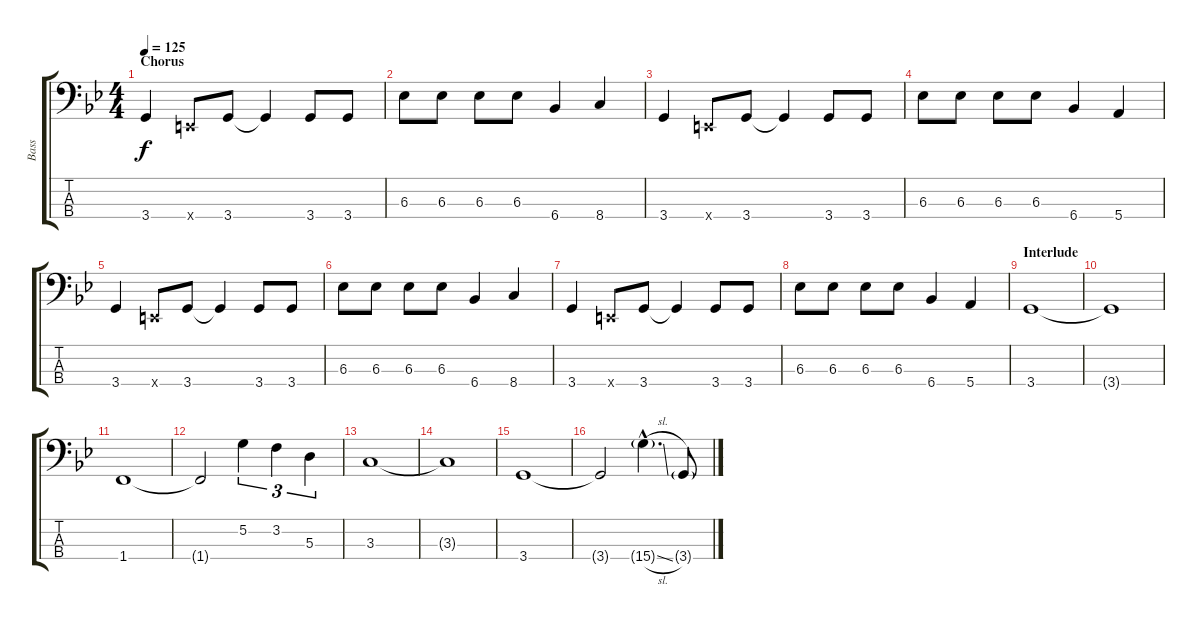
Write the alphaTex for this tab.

\track ("Bass" "Bass") {instrument electricbassfinger}
\staff {score tabs}
\tuning (G2 D2 A1 E1) {hide}
\ts (4 4)
\section ("" "Chorus")
\tempo 125
\clef f4
\ks gminor
3.4.4{dy f} 0.4{x}.8 3.4.8 3.4{t}.4 3.4.8 3.4.8 |
6.3.8 6.3.8 6.3.8 6.3.8 6.4.4 8.4.4 |
3.4.4 0.4{x}.8 3.4.8 3.4{t}.4 3.4.8 3.4.8 |
6.3.8 6.3.8 6.3.8 6.3.8 6.4.4 5.4.4 |
3.4.4 0.4{x}.8 3.4.8 3.4{t}.4 3.4.8 3.4.8 |
6.3.8 6.3.8 6.3.8 6.3.8 6.4.4 8.4.4 |
3.4.4 0.4{x}.8 3.4.8 3.4{t}.4 3.4.8 3.4.8 |
6.3.8 6.3.8 6.3.8 6.3.8 6.4.4 5.4.4 |
\section ("" "Interlude")
3.4.1 |
3.4{t}.1 |
1.4.1 |
1.4{t}.2 5.2.4{tu (3 2)} 3.2.4{tu (3 2)} 5.3.4{tu (3 2)} |
3.3.1 |
3.3{t}.1 |
3.4.1 |
3.4{t}.2 15.4{sl g hac}.4{d} 3.4{g}.8
